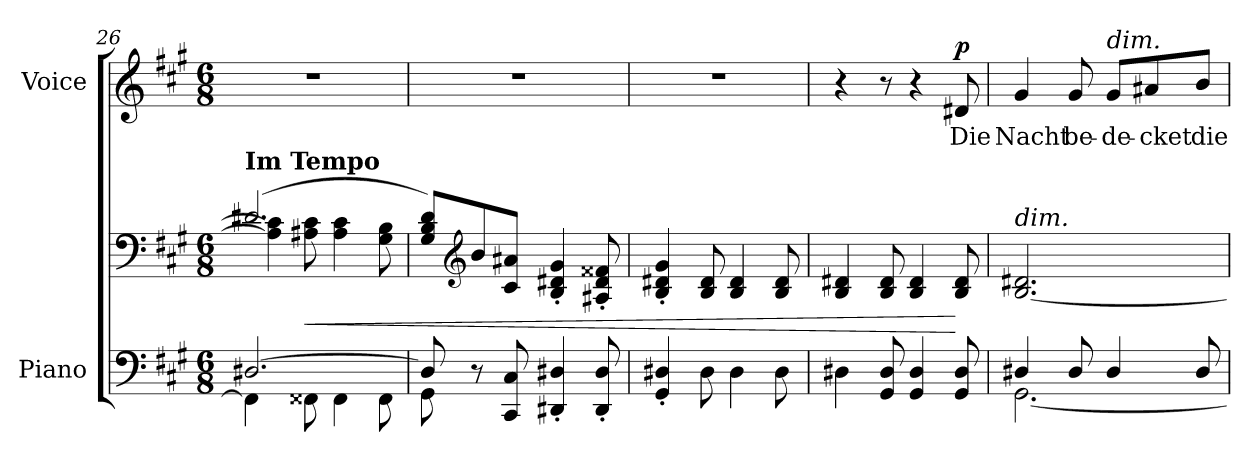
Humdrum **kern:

**kern	**kern	**dynam	**kern	**text	**dynam
*part2	*part2	*part2	*part1	*part1	*part1
*staff3	*staff2	*staff2/3	*staff1	*staff1	*staff1
*I"Piano	*	*	*I"Voice	*	*
*I'Pno	*	*	*	*	*
!!LO:LB:g=z
*clefF4	*clefF4	*	*clefG2	*	*
*k[f#c#g#]	*k[f#c#g#]	*	*k[f#c#g#]	*	*
*M6/8	*M6/8	*	*M6/8	*	*
=26	=26	=26	=26	=26	=26
*^	*^	*	*	*	*
!	!	!LO:TX:a:B:t=Im Tempo	!	!	!	!	!
[2.D#X/	4FF#\]	(2.d#X/	4A#\] 4c#\]	.	2.r	.	.
!	!	!	!	!LO:HP:b	!	!	!
.	8FF##X\	.	8A#X\ 8c#\	<	.	.	.
.	4FF##\	.	4A#\ 4c#\	.	.	.	.
.	8FF##\	.	8G#\ 8B\	.	.	.	.
*	*	*v	*v	*	*	*	*
=27	=27	=27	=27	=27	=27	=27
8D#/]	8GG#\	8G#/ 8B/ 8d/L)	.	2.r	.	.
*	*	*clefG2	*	*	*	*
8r	2ryy	8b/	.	.	.	.
8CC#/ 8C#/	.	8c#/ 8a#X/J	.	.	.	.
4DD#X/'< 4D#X/'<	.	4B/' 4d#X/' 4g#/'	.	.	.	.
8DD#/'< 8D#/'<	8ryy	8A#X/' 8d#/' 8f##X/'	.	.	.	.
*v	*v	*	*	*	*	*
=28	=28	=28	=28	=28	=28
4GG#/' 4D#X/'	4B/' 4d#X/' 4g#/'	.	2.r	.	.
8D#\	8B/ 8d#/	.	.	.	.
4D#\	4B/ 4d#/	.	.	.	.
8D#\	8B/ 8d#/	.	.	.	.
=29	=29	=29	=29	=29	=29
4D#X\	4B/ 4d#X/	.	4r	.	.
8GG#/ 8D#/	8B/ 8d#/	.	8r	.	.
4GG#/ 4D#/	4B/ 4d#/	.	4r	.	.
!	!	!	!	!LO:LY:b	!LO:DY:a
8GG#/ 8D#/	8B/ 8d#/	[	8d#X/	Die	p
=30	=30	=30	=30	=30	=30
*^	*	*	*	*	*
!	!	!LO:TX:a:i:t=dim.	!	!	!	!
!	!	!	!	!	!LO:LY:b	!
4D#X/	[2.GG#\	[<2.B/ 2.d#X/	.	4g#/	Nacht	.
!	!	!	!	!	!LO:LY:b	!
8D#/	.	.	.	8g#/	be-	.
!	!	!	!	!LO:TX:a:i:t=dim.	!	!
!	!	!	!	!	!LO:LY:b	!
4D#/	.	.	.	8g#/L	-de-	.
!	!	!	!	!	!LO:LY:b	!
.	.	.	.	8a#X/	-cket	.
!	!	!	!	!	!LO:LY:b	!
8D#/	.	.	.	8b/J	die	.
*v	*v	*	*	*	*	*
=	=	=	=	=	=
*-	*-	*-	*-	*-	*-
